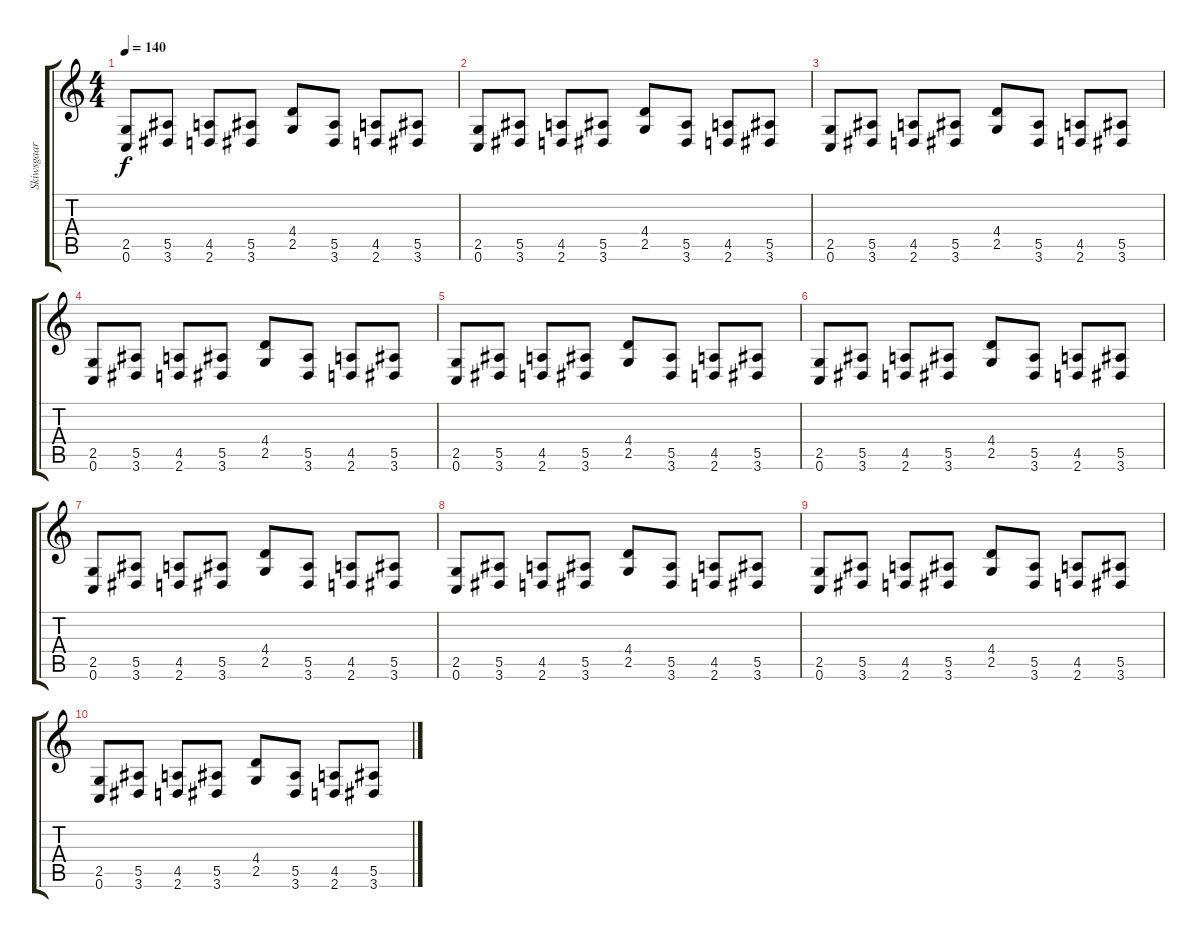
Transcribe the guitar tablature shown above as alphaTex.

\track ("Skiwsgaar" "Skiwsgaar") {instrument distortionguitar}
\staff {score tabs}
\tuning (C4 G3 Eb3 Bb2 F2 C2) {hide}
\ts (4 4)
\tempo 140
\clef g2
\ks c
(2.5 0.6).8{dy f} (5.5 3.6).8 (4.5 2.6).8 (5.5 3.6).8 (4.4 2.5).8 (5.5 3.6).8 (4.5 2.6).8 (5.5 3.6).8 |
(2.5 0.6).8 (5.5 3.6).8 (4.5 2.6).8 (5.5 3.6).8 (4.4 2.5).8 (5.5 3.6).8 (4.5 2.6).8 (5.5 3.6).8 |
(2.5 0.6).8 (5.5 3.6).8 (4.5 2.6).8 (5.5 3.6).8 (4.4 2.5).8 (5.5 3.6).8 (4.5 2.6).8 (5.5 3.6).8 |
(2.5 0.6).8 (5.5 3.6).8 (4.5 2.6).8 (5.5 3.6).8 (4.4 2.5).8 (5.5 3.6).8 (4.5 2.6).8 (5.5 3.6).8 |
(2.5 0.6).8 (5.5 3.6).8 (4.5 2.6).8 (5.5 3.6).8 (4.4 2.5).8 (5.5 3.6).8 (4.5 2.6).8 (5.5 3.6).8 |
(2.5 0.6).8 (5.5 3.6).8 (4.5 2.6).8 (5.5 3.6).8 (4.4 2.5).8 (5.5 3.6).8 (4.5 2.6).8 (5.5 3.6).8 |
(2.5 0.6).8 (5.5 3.6).8 (4.5 2.6).8 (5.5 3.6).8 (4.4 2.5).8 (5.5 3.6).8 (4.5 2.6).8 (5.5 3.6).8 |
(2.5 0.6).8 (5.5 3.6).8 (4.5 2.6).8 (5.5 3.6).8 (4.4 2.5).8 (5.5 3.6).8 (4.5 2.6).8 (5.5 3.6).8 |
(2.5 0.6).8 (5.5 3.6).8 (4.5 2.6).8 (5.5 3.6).8 (4.4 2.5).8 (5.5 3.6).8 (4.5 2.6).8 (5.5 3.6).8 |
(2.5 0.6).8 (5.5 3.6).8 (4.5 2.6).8 (5.5 3.6).8 (4.4 2.5).8 (5.5 3.6).8 (4.5 2.6).8 (5.5 3.6).8
